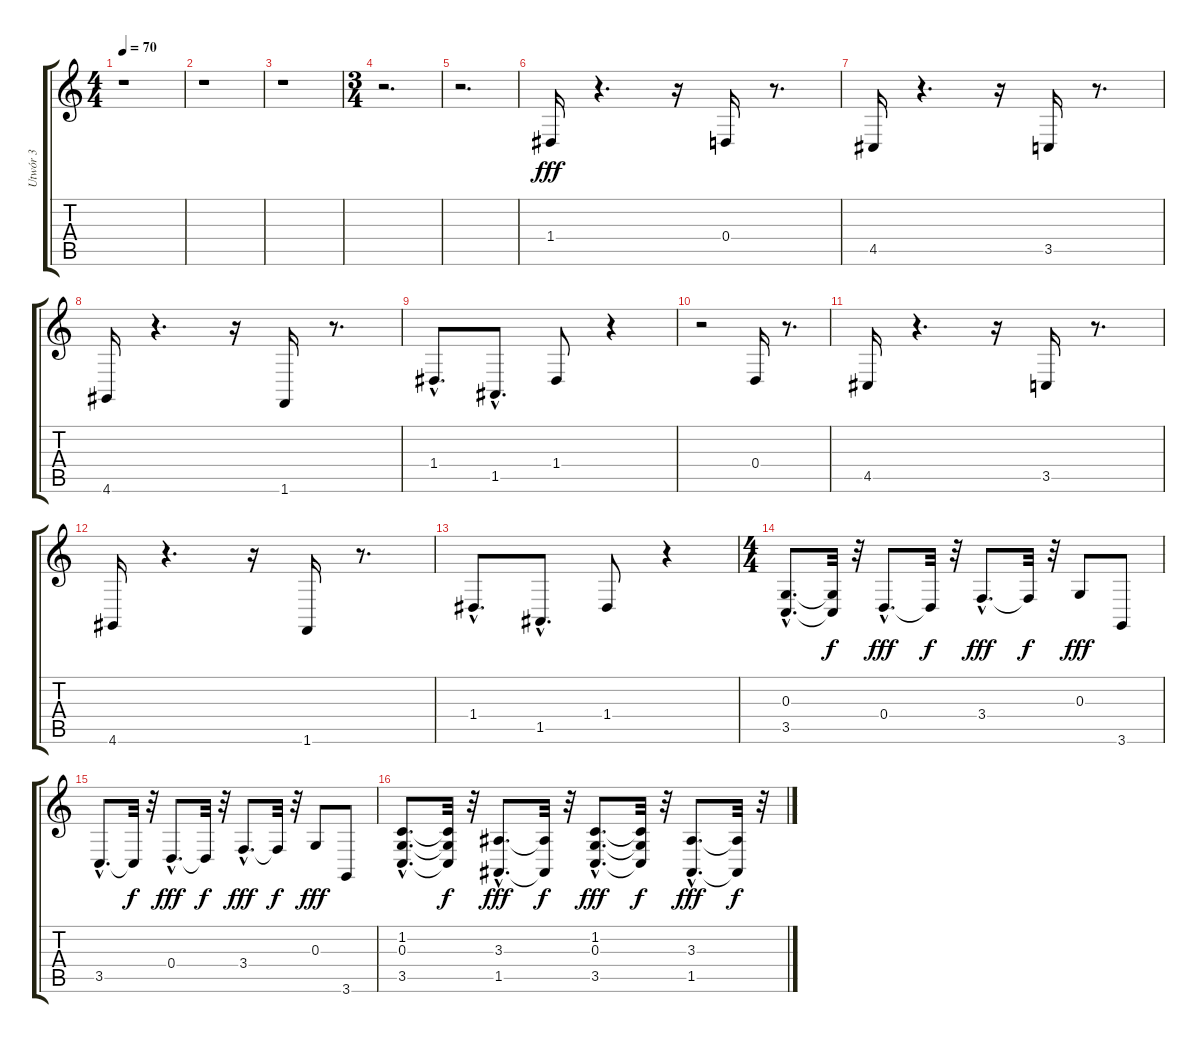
\track ("Utwór 3" "Utwór 3") {instrument acousticgrandpiano}
\staff {score tabs}
\tuning (E4 B3 G3 D3 A2 E2) {hide}
\ts (4 4)
\tempo 70
\clef g2
\ks c
r.1{dy fff instrument acousticgrandpiano} |
r.1 |
r.1 |
\ts (3 4)
r.2{d} |
r.2{d} |
1.4.16 r.4{d} r.16 0.4.16 r.8{d} |
4.5.16 r.4{d} r.16 3.5.16 r.8{d} |
4.6.16 r.4{d} r.16 1.6.16 r.8{d} |
1.4{hac}.8{d} 1.5{hac}.8{d} 1.4.8 r.4 |
r.2 0.4.16 r.8{d} |
4.5.16 r.4{d} r.16 3.5.16 r.8{d} |
4.6.16 r.4{d} r.16 1.6.16 r.8{d} |
1.4{hac}.8{d} 1.5{hac}.8{d} 1.4.8 r.4 |
\ts (4 4)
(0.3{hac} 3.5{hac}).8{d} (0.3{t} 3.5{t}).32{dy f} r.32 0.4{hac}.8{d dy fff} 0.4{t}.32{dy f} r.32 3.4{hac}.8{d dy fff} 3.4{t}.32{dy f} r.32 0.3.8{dy fff} 3.6.8 |
3.5{hac}.8{d} 3.5{t}.32{dy f} r.32 0.4{hac}.8{d dy fff} 0.4{t}.32{dy f} r.32 3.4{hac}.8{d dy fff} 3.4{t}.32{dy f} r.32 0.3.8{dy fff} 3.6.8 |
(1.2{hac} 0.3{hac} 3.5{hac}).8{d} (1.2{t} 0.3{t} 3.5{t}).32{dy f} r.32 (3.3{hac} 1.5{hac}).8{d dy fff} (3.3{t} 1.5{t}).32{dy f} r.32 (1.2{hac} 0.3{hac} 3.5{hac}).8{d dy fff} (1.2{t} 0.3{t} 3.5{t}).32{dy f} r.32 (3.3{hac} 1.5{hac}).8{d dy fff} (3.3{t} 1.5{t}).32{dy f} r.32
